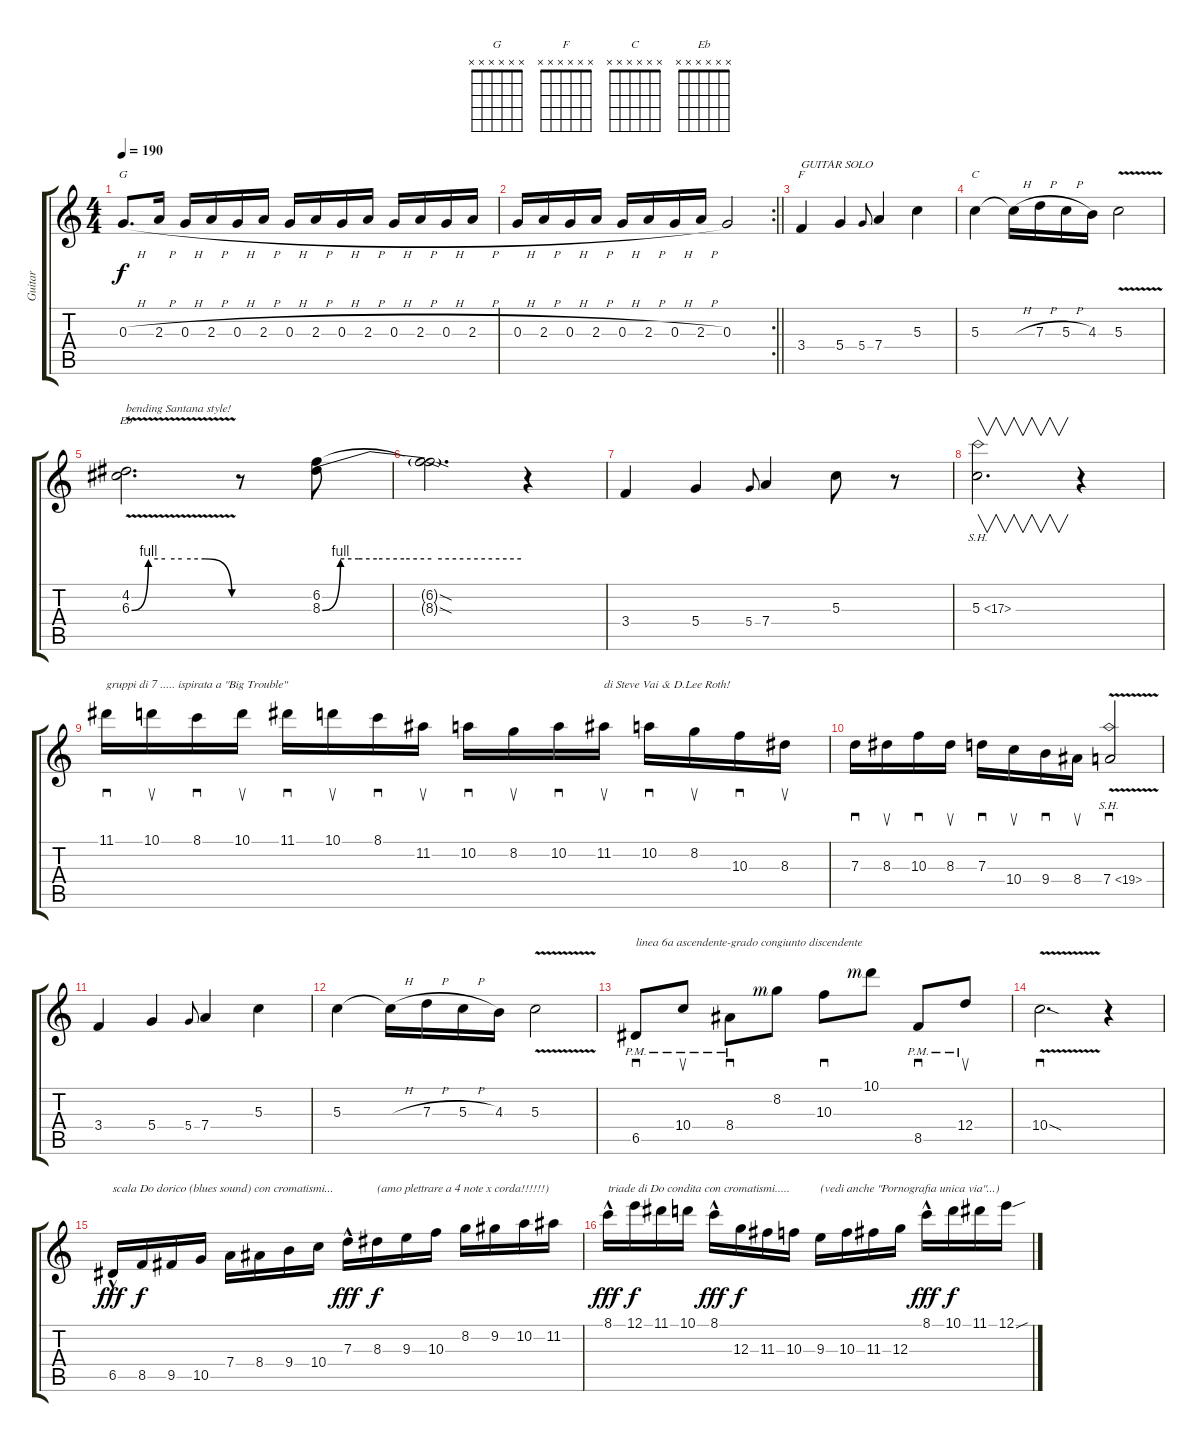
\track ("Guitar" "Guitar") {instrument distortionguitar}
\staff {score tabs}
\tuning (E4 B3 G3 D3 A2 E2) {hide}
\chord ("G" x x x x x x)
\chord ("F" x x x x x x)
\chord ("C" x x x x x x)
\chord ("Eb" x x x x x x)
\ts (4 4)
\tempo 190
\clef g2
\ks c
0.3{h}.8{d ch "G" dy f} 2.3{h}.16 0.3{h}.16 2.3{h}.16 0.3{h}.16 2.3{h}.16 0.3{h}.16 2.3{h}.16 0.3{h}.16 2.3{h}.16 0.3{h}.16 2.3{h}.16 0.3{h}.16 2.3{h}.16 |
\rc 2
\barLineRight lightlight
0.3{h}.16 2.3{h}.16 0.3{h}.16 2.3{h}.16 0.3{h}.16 2.3{h}.16 0.3{h}.16 2.3{h}.16 0.3.2 |
3.4.4{ch "F" txt "GUITAR SOLO"} 5.4.4 5.4.8{gr onbeat} 7.4.4 5.3.4 |
5.3.4{ch "C"} 5.3{h t}.16 7.3{h}.16 5.3{h}.16 4.3.16 5.3{v}.2 |
(4.2 6.3{be (custom 0 0 10 4 20 4 30 4 44 4 60 0) v}).2{d ch "Eb" txt "bending Santana style!"} r.8 (6.2 8.3{be (custom 0 0 10 4 20 4 30 4 45 4 60 4)}).8 |
(6.2{sod t} 8.3{be (hold 0 4 60 4) sod t}).2{d} r.4 |
3.4.4 5.4.4 5.4.8{gr onbeat} 7.4.4 5.3.8 r.8 |
5.3{sh 12}.2{v d} r.4 |
11.1.16{sd txt "gruppi di 7 ..... ispirata a \"Big Trouble\" "} 10.1.16{su} 8.1.16{sd} 10.1.16{su} 11.1.16{sd} 10.1.16{su} 8.1.16{sd} 11.2.16{su} 10.2.16{sd} 8.2.16{su} 10.2.16{sd} 11.2.16{su txt "di Steve Vai & D.Lee Roth!"} 10.2.16{sd} 8.2.16{su} 10.3.16{sd} 8.3.16{su} |
7.3.16{sd} 8.3.16{su} 10.3.16{sd} 8.3.16{su} 7.3.16{sd} 10.4.16{su} 9.4.16{sd} 8.4.16{su} 7.4{sh 12 v}.2{sd} |
3.4.4 5.4.4 5.4.8{gr onbeat} 7.4.4 5.3.4 |
5.3.4 5.3{h t}.16 7.3{h}.16 5.3{h}.16 4.3.16 5.3{v}.2 |
6.5{pm}.8{sd txt "linea 6a ascendente-grado congiunto discendente"} 10.4{pm}.8{su} 8.4{pm}.8{sd} 8.2{rf 3}.8 10.3.8{sd} 10.1{rf 3}.8 8.5{pm}.8{sd} 12.4{pm}.8{su} |
10.4{v sod}.2{d sd} r.4 |
6.5{hac}.16{txt "scala Do dorico (blues sound) con cromatismi..." dy fff} 8.5.16{dy f} 9.5.16 10.5.16 7.4.16 8.4.16 9.4.16 10.4.16 7.3{hac}.16{dy fff} 8.3.16{txt "(amo plettrare a 4 note x corda!!!!!!)" dy f} 9.3.16 10.3.16 8.2.16 9.2.16 10.2.16 11.2.16 |
8.1{hac}.16{txt "triade di Do condita con cromatismi....." dy fff} 12.1.16{dy f} 11.1.16 10.1.16 8.1{hac}.16{dy fff} 12.3.16{dy f} 11.3.16 10.3.16 9.3.16{txt "(vedi anche \"Pornografia unica via\"...)"} 10.3.16 11.3.16 12.3.16 8.1{hac}.16{dy fff} 10.1.16{dy f} 11.1.16 12.1{sou}.16
